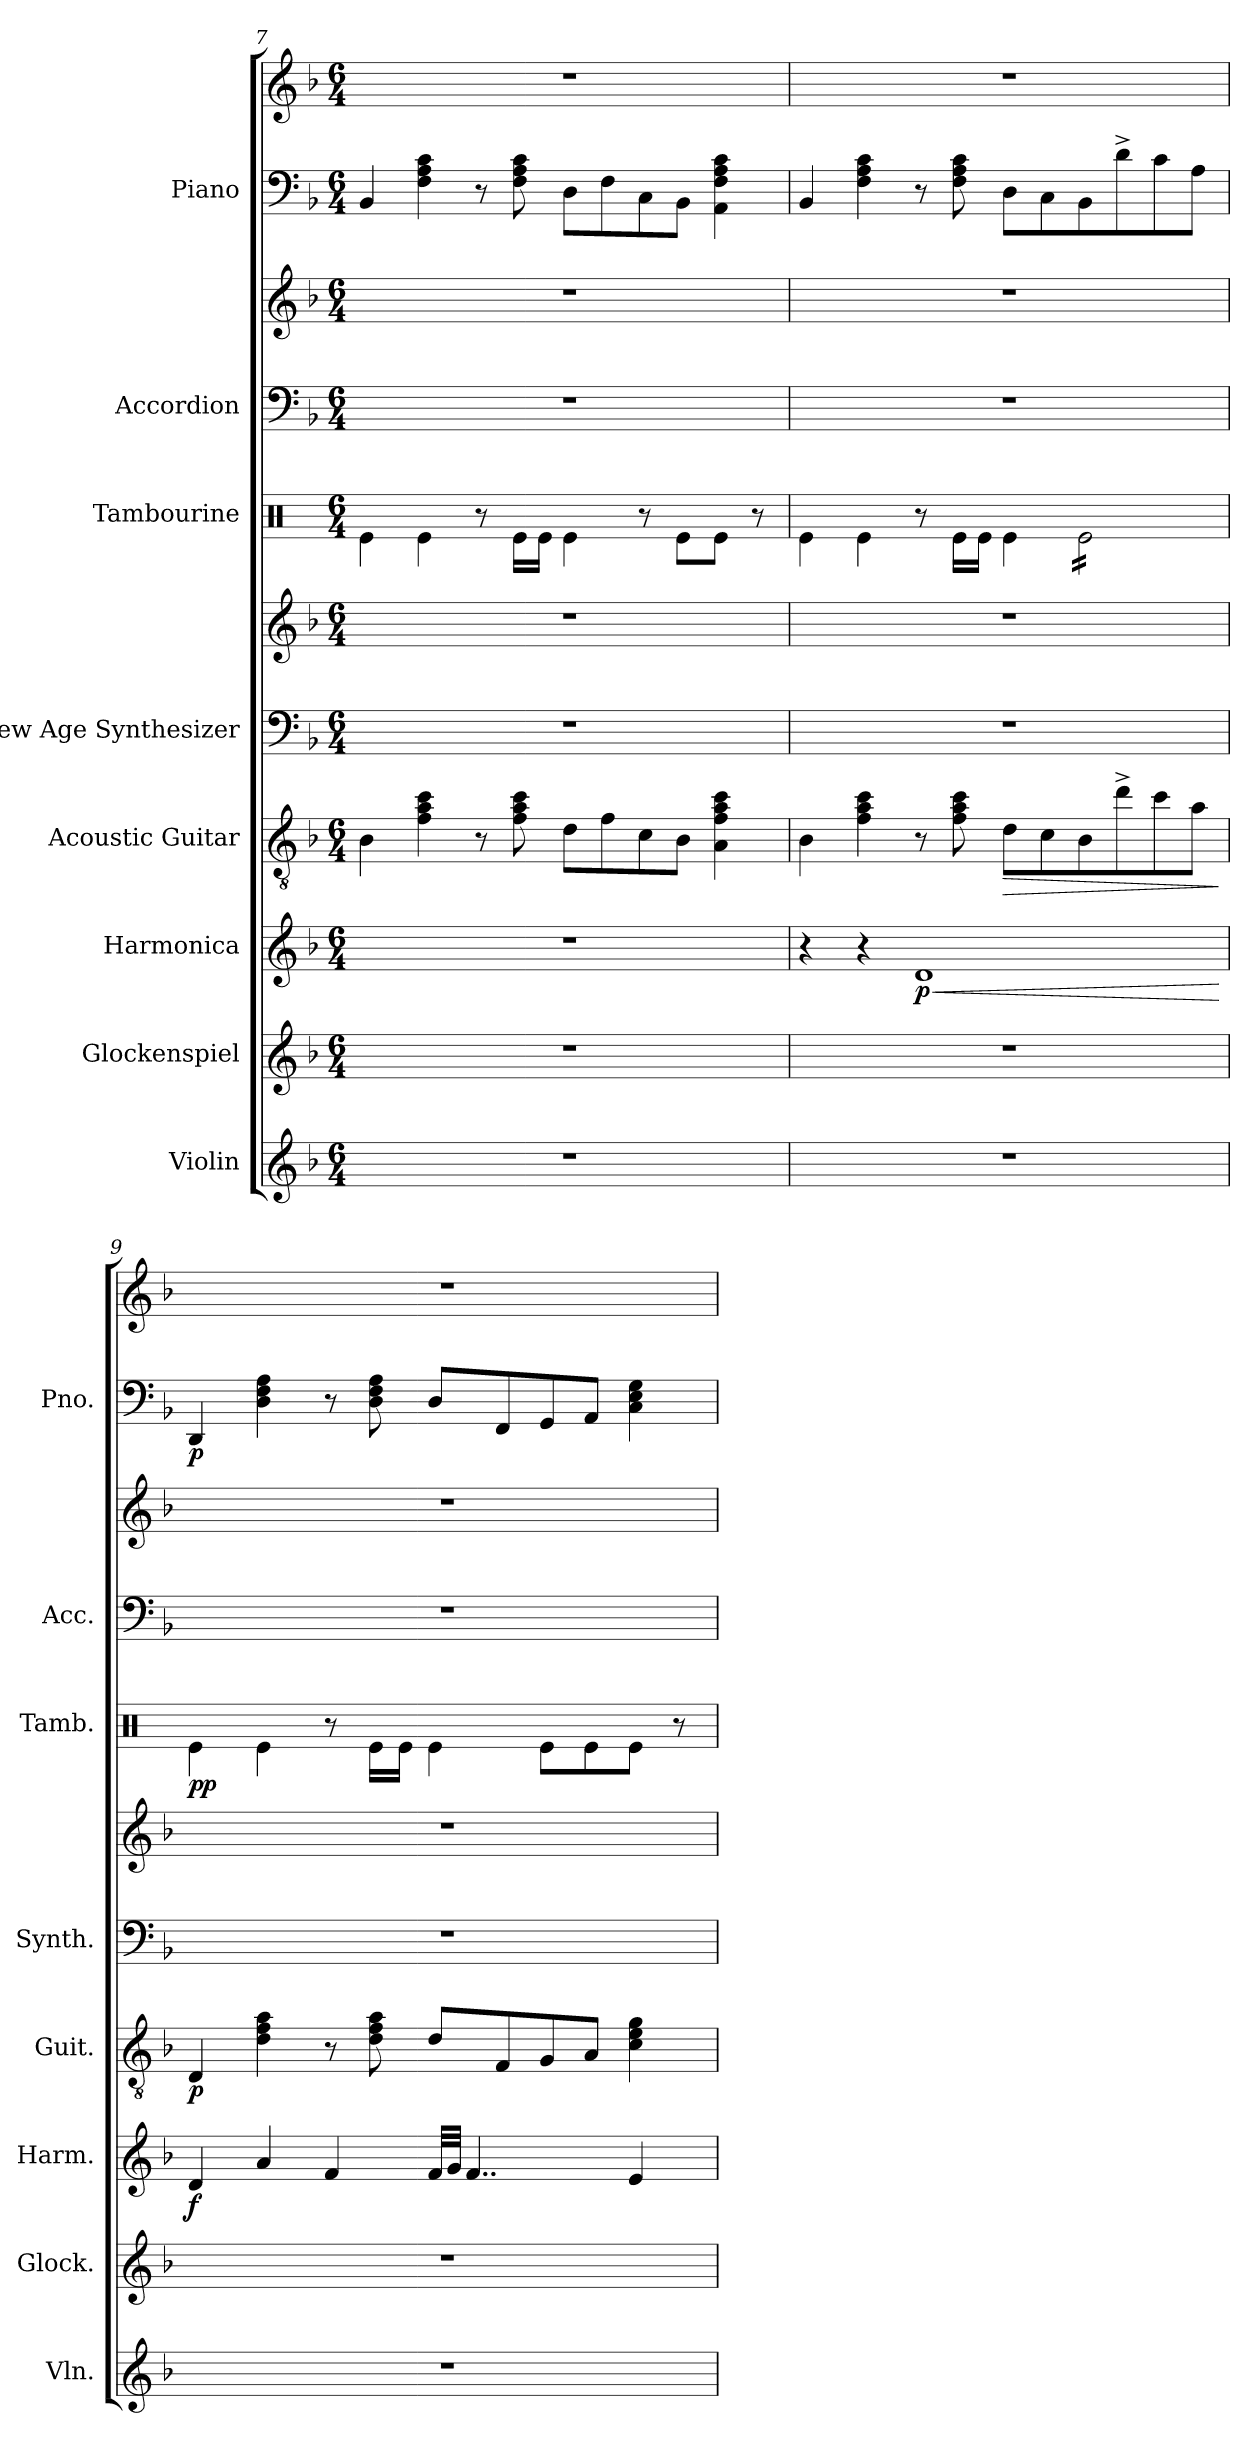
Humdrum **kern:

**kern	**kern	**kern	**dynam	**kern	**dynam	**kern	**kern	**kern	**dynam	**kern	**kern	**kern	**kern	**dynam
*part8	*part7	*part6	*part6	*part5	*part5	*part4	*part4	*part3	*part3	*part2	*part2	*part1	*part1	*part1
*staff11	*staff10	*staff9	*staff9	*staff8	*staff8	*staff7	*staff6	*staff5	*staff5	*staff4	*staff3	*staff2	*staff1	*staff1/2
*I"Violin	*I"Glockenspiel	*I"Harmonica	*	*I"Acoustic Guitar	*	*I"New Age Synthesizer	*	*I"Tambourine	*	*I"Accordion	*	*I"Piano	*	*
*I'Vln.	*I'Glock.	*I'Harm.	*	*I'Guit.	*	*I'Synth.	*	*I'Tamb.	*	*I'Acc.	*	*I'Pno.	*	*
!!LO:PB:g=z
*clefG2	*clefG2	*clefG2	*	*clefGv2	*	*clefF4	*clefG2	*clefX	*	*clefF4	*clefG2	*clefF4	*clefG2	*
*	*ITrd-14c-24	*	*	*	*	*	*	*	*	*	*	*	*	*
*k[b-]	*k[b-]	*k[b-]	*	*k[b-]	*	*k[b-]	*k[b-]	*k[]	*	*k[b-]	*k[b-]	*k[b-]	*k[b-]	*
*M6/4	*M6/4	*M6/4	*	*M6/4	*	*M6/4	*M6/4	*M6/4	*	*M6/4	*M6/4	*M6/4	*M6/4	*
=7	=7	=7	=7	=7	=7	=7	=7	=7	=7	=7	=7	=7	=7	=7
1.r	1.r	1.r	.	4B-\	.	1.r	1.r	4Re\	.	1.r	1.r	4BB-/	1.r	.
.	.	.	.	4f\ 4a\ 4cc\	.	.	.	4Re\	.	.	.	4F\ 4A\ 4c\	.	.
.	.	.	.	8r	.	.	.	8r	.	.	.	8r	.	.
.	.	.	.	8f\ 8a\ 8cc\	.	.	.	16Re\LL	.	.	.	8F\ 8A\ 8c\	.	.
.	.	.	.	.	.	.	.	16Re\JJ	.	.	.	.	.	.
.	.	.	.	8d\L	.	.	.	4Re\	.	.	.	8D\L	.	.
.	.	.	.	8f\	.	.	.	.	.	.	.	8F\	.	.
.	.	.	.	8c\	.	.	.	8r	.	.	.	8C\	.	.
.	.	.	.	8B-\J	.	.	.	8Re\L	.	.	.	8BB-\J	.	.
.	.	.	.	4A\ 4f\ 4a\ 4cc\	.	.	.	8Re\J	.	.	.	4AA\ 4F\ 4A\ 4c\	.	.
.	.	.	.	.	.	.	.	8r	.	.	.	.	.	.
=8	=8	=8	=8	=8	=8	=8	=8	=8	=8	=8	=8	=8	=8	=8
1.r	1.r	4r	.	4B-\	.	1.r	1.r	4Re\	.	1.r	1.r	4BB-/	1.r	.
.	.	4r	.	4f\ 4a\ 4cc\	.	.	.	4Re\	.	.	.	4F\ 4A\ 4c\	.	.
!	!	!	!LO:HP:b	!	!	!	!	!	!	!	!	!	!	!
!	!	!	!LO:DY:n=1:b	!	!	!	!	!	!	!	!	!	!	!
.	.	1d	< p	8r	.	.	.	8r	.	.	.	8r	.	.
.	.	.	.	8f\ 8a\ 8cc\	.	.	.	16Re\LL	.	.	.	8F\ 8A\ 8c\	.	.
.	.	.	.	.	.	.	.	16Re\JJ	.	.	.	.	.	.
!	!	!	!	!	!LO:HP:b	!	!	!	!	!	!	!	!	!
.	.	.	.	8d\L	>	.	.	4Re\	.	.	.	8D\L	.	.
.	.	.	.	8c\	.	.	.	.	.	.	.	8C\	.	.
*	*	*	*	*	*	*	*	*tremolo	*	*	*	*	*	*
.	.	.	.	8B-\	.	.	.	16Re\LL	.	.	.	8BB-\	.	.
.	.	.	.	.	.	.	.	16Re\	.	.	.	.	.	.
.	.	.	.	8dd^\	.	.	.	16Re\	.	.	.	8d^\	.	.
.	.	.	.	.	.	.	.	16Re\	.	.	.	.	.	.
.	.	.	.	8cc\	.	.	.	16Re\	.	.	.	8c\	.	.
.	.	.	.	.	.	.	.	16Re\	.	.	.	.	.	.
.	.	.	.	8a\J	.	.	.	16Re\	.	.	.	8A\J	.	.
.	.	.	.	.	.	.	.	16Re\JJ	.	.	.	.	.	.
*	*	*	*	*	*	*	*	*Xtremolo	*	*	*	*	*	*
.	.	.	[	.	]	.	.	.	.	.	.	.	.	.
=9	=9	=9	=9	=9	=9	=9	=9	=9	=9	=9	=9	=9	=9	=9
!	!	!	!LO:DY:b	!	!LO:DY:b	!	!	!	!LO:DY:b	!	!	!	!	!LO:DY:b=2
1.r	1.r	4d/	f	4D/	p	1.r	1.r	4Re\	pp	1.r	1.r	4DD/	1.r	p
.	.	4a/	.	4d\ 4f\ 4a\	.	.	.	4Re\	.	.	.	4D\ 4F\ 4A\	.	.
.	.	4f/	.	8r	.	.	.	8r	.	.	.	8r	.	.
.	.	.	.	8d\ 8f\ 8a\	.	.	.	16Re\LL	.	.	.	8D\ 8F\ 8A\	.	.
.	.	.	.	.	.	.	.	16Re\JJ	.	.	.	.	.	.
.	.	32f/LLL	.	8d/L	.	.	.	4Re\	.	.	.	8D/L	.	.
.	.	32g/JJJ	.	.	.	.	.	.	.	.	.	.	.	.
.	.	4..f/	.	.	.	.	.	.	.	.	.	.	.	.
.	.	.	.	8F/	.	.	.	.	.	.	.	8FF/	.	.
.	.	.	.	8G/	.	.	.	8Re\L	.	.	.	8GG/	.	.
.	.	.	.	8A/J	.	.	.	8Re\	.	.	.	8AA/J	.	.
.	.	4e/	.	4c\ 4e\ 4g\	.	.	.	8Re\J	.	.	.	4C\ 4E\ 4G\	.	.
.	.	.	.	.	.	.	.	8r	.	.	.	.	.	.
=	=	=	=	=	=	=	=	=	=	=	=	=	=	=
*-	*-	*-	*-	*-	*-	*-	*-	*-	*-	*-	*-	*-	*-	*-
